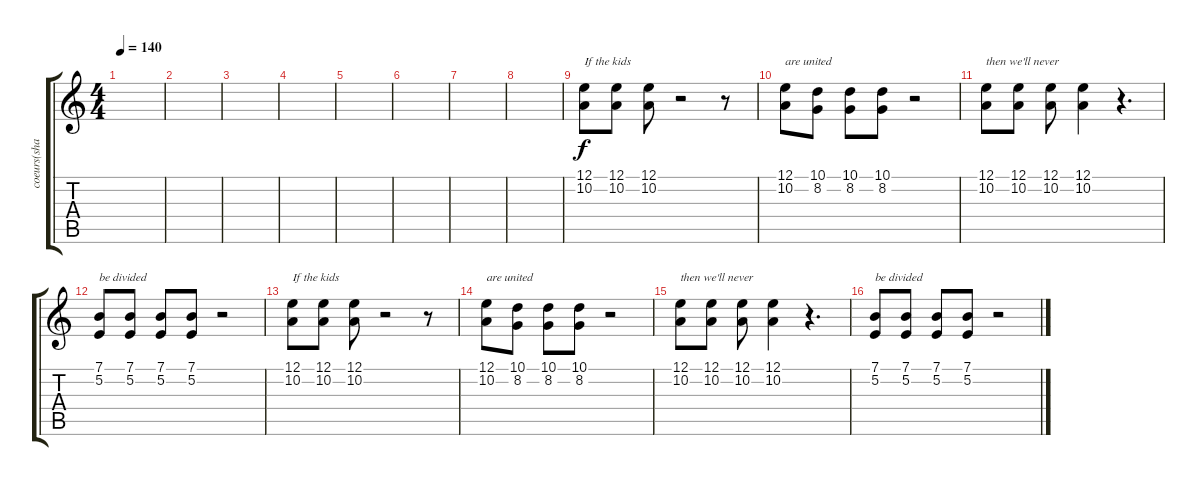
\track ("coeurs(sham69)" "coeurs(sha") {instrument trumpet}
\staff {score tabs}
\tuning (E4 B3 G3 D3 A2 E2) {hide}
\ts (4 4)
\tempo 140
\clef g2
\ks c
|
|
|
|
|
|
|
|
(12.1 10.2).8{txt "If the kids"} (12.1 10.2).8 (12.1 10.2).8 r.2 r.8 |
(12.1 10.2).8{txt "are united "} (10.1 8.2).8 (10.1 8.2).8 (10.1 8.2).8 r.2 |
(12.1 10.2).8{txt "then we'll never "} (12.1 10.2).8 (12.1 10.2).8 (12.1 10.2).4 r.4{d} |
(7.1 5.2).8{txt "be divided"} (7.1 5.2).8 (7.1 5.2).8 (7.1 5.2).8 r.2 |
(12.1 10.2).8{txt "If the kids"} (12.1 10.2).8 (12.1 10.2).8 r.2 r.8 |
(12.1 10.2).8{txt "are united "} (10.1 8.2).8 (10.1 8.2).8 (10.1 8.2).8 r.2 |
(12.1 10.2).8{txt "then we'll never "} (12.1 10.2).8 (12.1 10.2).8 (12.1 10.2).4 r.4{d} |
(7.1 5.2).8{txt "be divided"} (7.1 5.2).8 (7.1 5.2).8 (7.1 5.2).8 r.2
